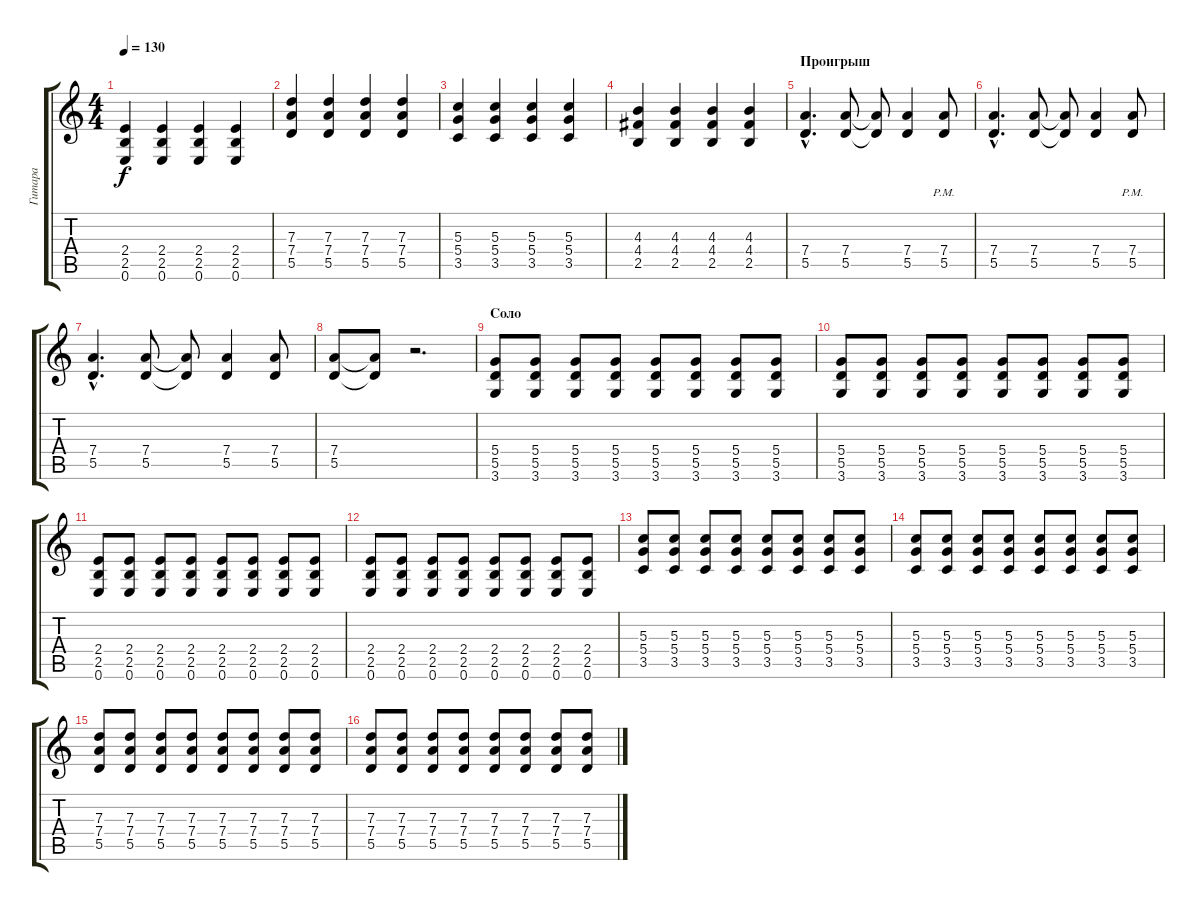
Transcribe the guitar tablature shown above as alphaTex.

\track ("Гитара" "Гитара") {instrument overdrivenguitar}
\staff {score tabs}
\tuning (E4 B3 G3 D3 A2 E2) {hide}
\ts (4 4)
\tempo 130
\clef g2
\ks c
(2.4 2.5 0.6).4{dy f} (2.4 2.5 0.6).4 (2.4 2.5 0.6).4 (2.4 2.5 0.6).4 |
(7.3 7.4 5.5).4 (7.3 7.4 5.5).4 (7.3 7.4 5.5).4 (7.3 7.4 5.5).4 |
(5.3 5.4 3.5).4 (5.3 5.4 3.5).4 (5.3 5.4 3.5).4 (5.3 5.4 3.5).4 |
(4.3 4.4 2.5).4 (4.3 4.4 2.5).4 (4.3 4.4 2.5).4 (4.3 4.4 2.5).4 |
\section ("" "Проигрыш")
(7.4{hac} 5.5{hac}).4{d instrument overdrivenguitar} (7.4 5.5).8 (7.4{t} 5.5{t}).8 (7.4 5.5).4 (7.4{pm} 5.5{pm}).8 |
(7.4{hac} 5.5{hac}).4{d instrument overdrivenguitar} (7.4 5.5).8 (7.4{t} 5.5{t}).8 (7.4 5.5).4 (7.4{pm} 5.5{pm}).8 |
(7.4{hac} 5.5{hac}).4{d instrument overdrivenguitar} (7.4 5.5).8 (7.4{t} 5.5{t}).8 (7.4 5.5).4 (7.4 5.5).8 |
(7.4 5.5).8 (7.4{t} 5.5{t}).8 r.2{d} |
\section ("" "Соло")
(5.4 5.5 3.6).8{volume 10} (5.4 5.5 3.6).8 (5.4 5.5 3.6).8 (5.4 5.5 3.6).8 (5.4 5.5 3.6).8 (5.4 5.5 3.6).8 (5.4 5.5 3.6).8 (5.4 5.5 3.6).8 |
(5.4 5.5 3.6).8{volume 12} (5.4 5.5 3.6).8 (5.4 5.5 3.6).8 (5.4 5.5 3.6).8 (5.4 5.5 3.6).8 (5.4 5.5 3.6).8 (5.4 5.5 3.6).8 (5.4 5.5 3.6).8 |
(2.4 2.5 0.6).8 (2.4 2.5 0.6).8 (2.4 2.5 0.6).8 (2.4 2.5 0.6).8 (2.4 2.5 0.6).8 (2.4 2.5 0.6).8 (2.4 2.5 0.6).8 (2.4 2.5 0.6).8 |
(2.4 2.5 0.6).8 (2.4 2.5 0.6).8 (2.4 2.5 0.6).8 (2.4 2.5 0.6).8 (2.4 2.5 0.6).8 (2.4 2.5 0.6).8 (2.4 2.5 0.6).8 (2.4 2.5 0.6).8 |
(5.3 5.4 3.5).8 (5.3 5.4 3.5).8 (5.3 5.4 3.5).8 (5.3 5.4 3.5).8 (5.3 5.4 3.5).8 (5.3 5.4 3.5).8 (5.3 5.4 3.5).8 (5.3 5.4 3.5).8 |
(5.3 5.4 3.5).8 (5.3 5.4 3.5).8 (5.3 5.4 3.5).8 (5.3 5.4 3.5).8 (5.3 5.4 3.5).8 (5.3 5.4 3.5).8 (5.3 5.4 3.5).8 (5.3 5.4 3.5).8 |
(7.3 7.4 5.5).8 (7.3 7.4 5.5).8 (7.3 7.4 5.5).8 (7.3 7.4 5.5).8 (7.3 7.4 5.5).8 (7.3 7.4 5.5).8 (7.3 7.4 5.5).8 (7.3 7.4 5.5).8 |
(7.3 7.4 5.5).8 (7.3 7.4 5.5).8 (7.3 7.4 5.5).8 (7.3 7.4 5.5).8 (7.3 7.4 5.5).8 (7.3 7.4 5.5).8 (7.3 7.4 5.5).8 (7.3 7.4 5.5).8
